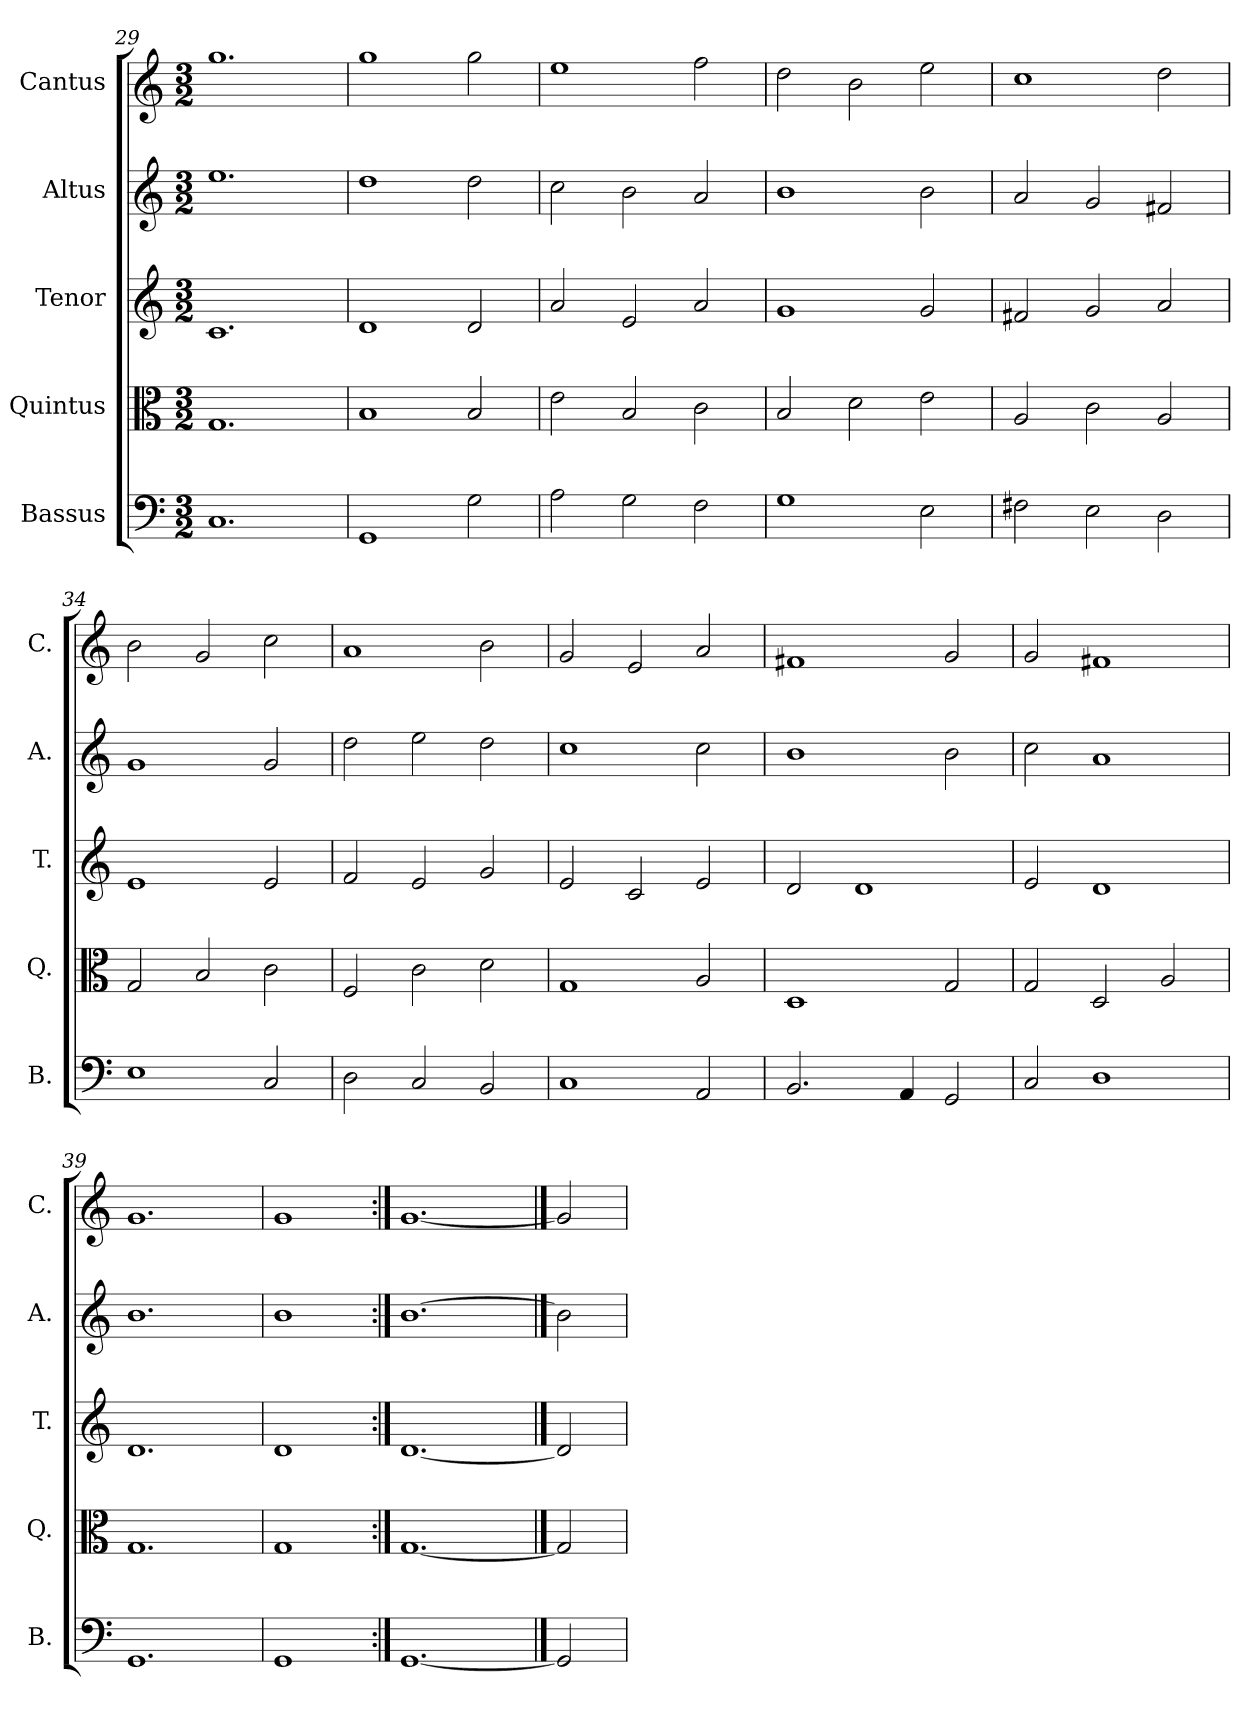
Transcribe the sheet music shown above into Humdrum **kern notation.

**kern	**kern	**kern	**kern	**kern
*part5	*part4	*part3	*part2	*part1
*staff5	*staff4	*staff3	*staff2	*staff1
*I"Bassus	*I"Quintus	*I"Tenor	*I"Altus	*I"Cantus
*I'B.	*I'Q.	*I'T.	*I'A.	*I'C.
*clefF4	*clefC3	*clefG2	*clefG2	*clefG2
*k[]	*k[]	*k[]	*k[]	*k[]
*C:	*C:	*C:	*C:	*C:
*M3/2	*M3/2	*M3/2	*M3/2	*M3/2
=29	=29	=29	=29	=29
1.C/	1.G/	1.c/	1.ee\	1.gg\
=30	=30	=30	=30	=30
1GG/	1B/	1d/	1dd\	1gg\
2G\	2B/	2d/	2dd\	2gg\
=31	=31	=31	=31	=31
2A\	2e\	2a/	2cc\	1ee\
2G\	2B/	2e/	2b\	.
2F\	2c\	2a/	2a/	2ff\
=32	=32	=32	=32	=32
1G\	2B/	1g/	1b\	2dd\
.	2d\	.	.	2b\
2E\	2e\	2g/	2b\	2ee\
!!LO:LB:g=z
=33	=33	=33	=33	=33
2F#X\	2A/	2f#X/	2a/	1cc\
2E\	2c\	2g/	2g/	.
2D\	2A/	2a/	2f#X/	2dd\
=34	=34	=34	=34	=34
1E\	2G/	1e/	1g/	2b\
.	2B/	.	.	2g/
2C/	2c\	2e/	2g/	2cc\
=35	=35	=35	=35	=35
2D\	2F/	2f/	2dd\	1a/
2C/	2c\	2e/	2ee\	.
2BB/	2d\	2g/	2dd\	2b\
=36	=36	=36	=36	=36
1C/	1G/	2e/	1cc\	2g/
.	.	2c/	.	2e/
2AA/	2A/	2e/	2cc\	2a/
=37	=37	=37	=37	=37
2.BB/	1D/	2d/	1b\	1f#X/
.	.	1d/	.	.
4AA/	.	.	.	.
2GG/	2G/	.	2b\	2g/
=38	=38	=38	=38	=38
2C/	2G/	2e/	2cc\	2g/
1D\	2D/	1d/	1a/	1f#X/
.	2A/	.	.	.
=39	=39	=39	=39	=39
1.GG/	1.G/	1.d/	1.b\	1.g/
=40	=40	=40	=40	=40
1GG/	1G/	1d/	1b\	1g/
=41:|!	=41:|!	=41:|!	=41:|!	=41:|!
[1.GG/	[1.G/	[1.d/	[1.b\	[1.g/
==42	==42	==42	==42	==42
2GG/]	2G/]	2d/]	2b\]	2g/]
=	=	=	=	=
*-	*-	*-	*-	*-
